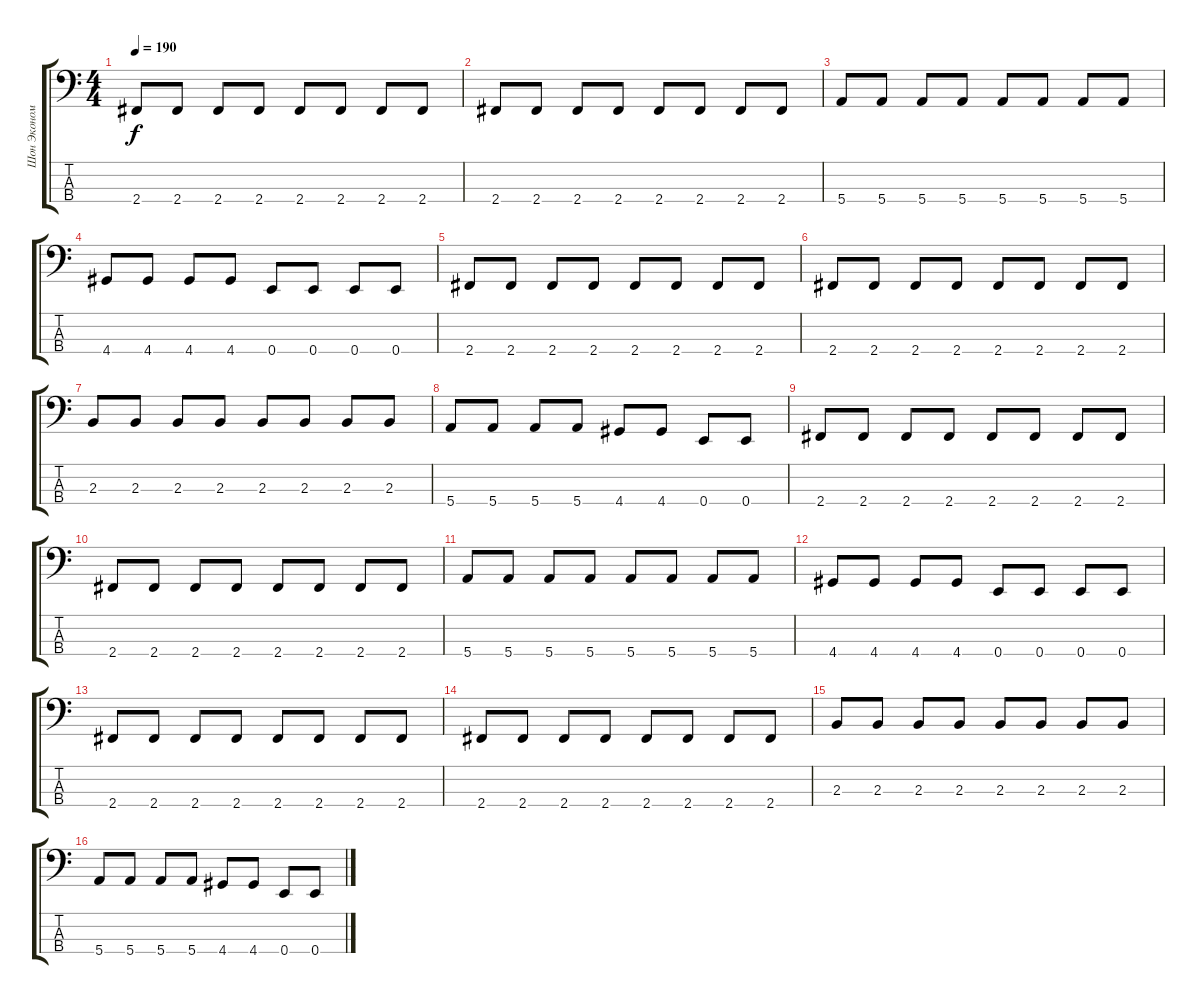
\track ("Шон Экономаки" "Шон Эконом") {instrument electricbasspick}
\staff {score tabs}
\tuning (G2 D2 A1 E1) {hide}
\ts (4 4)
\tempo 190
\clef f4
\ks c
2.4.8{dy f} 2.4.8 2.4.8 2.4.8 2.4.8 2.4.8 2.4.8 2.4.8 |
2.4.8 2.4.8 2.4.8 2.4.8 2.4.8 2.4.8 2.4.8 2.4.8 |
5.4.8 5.4.8 5.4.8 5.4.8 5.4.8 5.4.8 5.4.8 5.4.8 |
4.4.8 4.4.8 4.4.8 4.4.8 0.4.8 0.4.8 0.4.8 0.4.8 |
2.4.8 2.4.8 2.4.8 2.4.8 2.4.8 2.4.8 2.4.8 2.4.8 |
2.4.8 2.4.8 2.4.8 2.4.8 2.4.8 2.4.8 2.4.8 2.4.8 |
2.3.8 2.3.8 2.3.8 2.3.8 2.3.8 2.3.8 2.3.8 2.3.8 |
5.4.8 5.4.8 5.4.8 5.4.8 4.4.8 4.4.8 0.4.8 0.4.8 |
2.4.8 2.4.8 2.4.8 2.4.8 2.4.8 2.4.8 2.4.8 2.4.8 |
2.4.8 2.4.8 2.4.8 2.4.8 2.4.8 2.4.8 2.4.8 2.4.8 |
5.4.8 5.4.8 5.4.8 5.4.8 5.4.8 5.4.8 5.4.8 5.4.8 |
4.4.8 4.4.8 4.4.8 4.4.8 0.4.8 0.4.8 0.4.8 0.4.8 |
2.4.8 2.4.8 2.4.8 2.4.8 2.4.8 2.4.8 2.4.8 2.4.8 |
2.4.8 2.4.8 2.4.8 2.4.8 2.4.8 2.4.8 2.4.8 2.4.8 |
2.3.8 2.3.8 2.3.8 2.3.8 2.3.8 2.3.8 2.3.8 2.3.8 |
5.4.8 5.4.8 5.4.8 5.4.8 4.4.8 4.4.8 0.4.8 0.4.8
